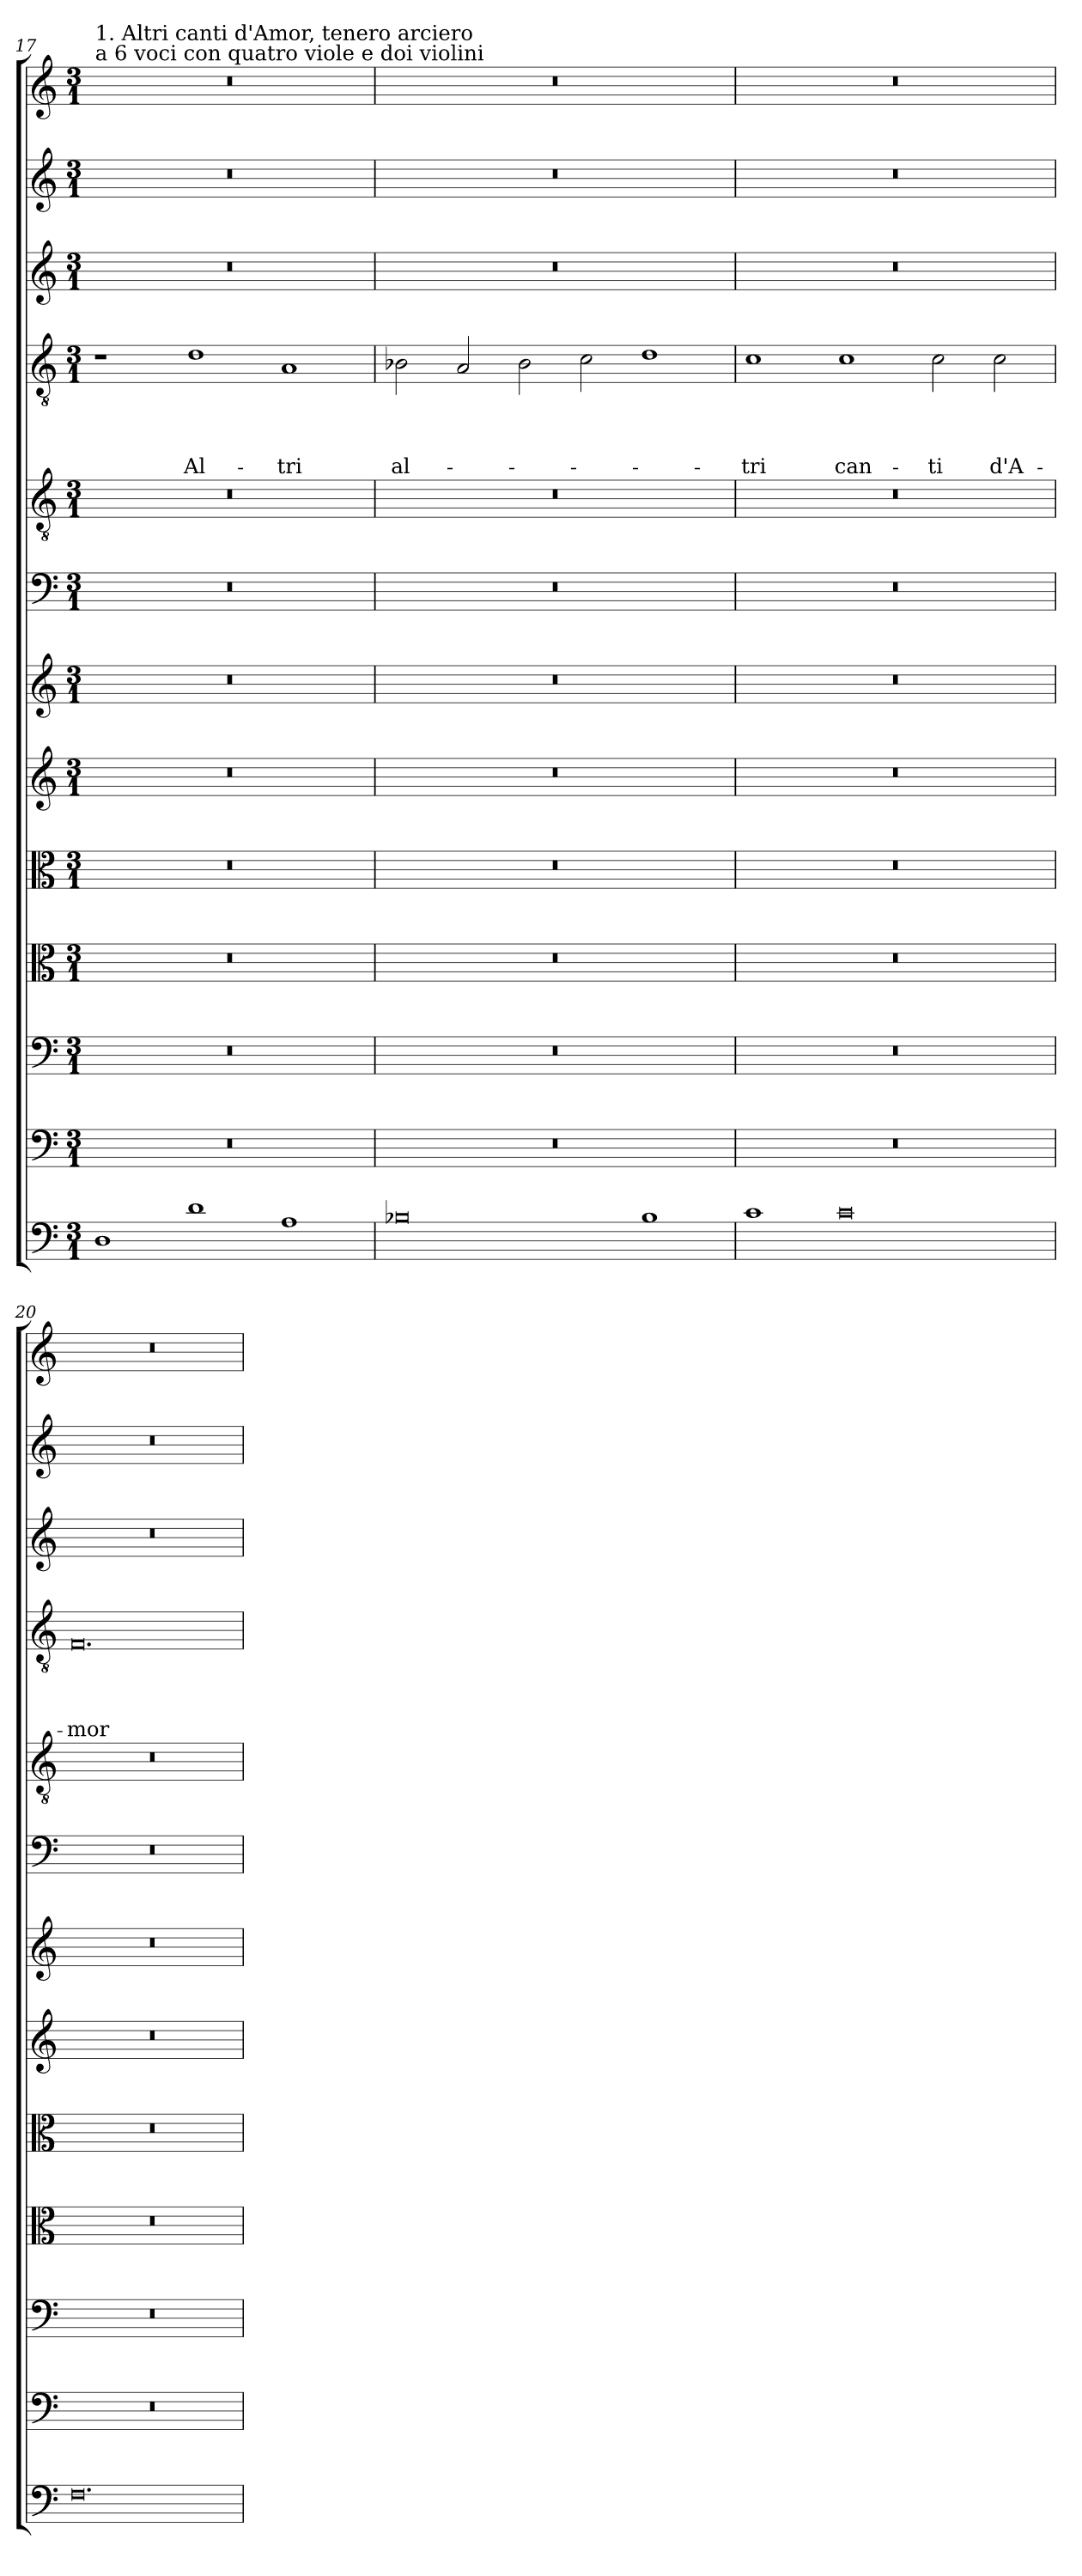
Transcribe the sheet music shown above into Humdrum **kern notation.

**kern	**kern	**kern	**kern	**kern	**kern	**kern	**kern	**kern	**kern	**text	**text	**text	**text	**kern	**kern	**kern
*part13	*part12	*part11	*part10	*part9	*part8	*part7	*part6	*part5	*part4	*part4	*part4	*part4	*part4	*part3	*part2	*part1
*staff13	*staff12	*staff11	*staff10	*staff9	*staff8	*staff7	*staff6	*staff5	*staff4	*staff4	*staff4	*staff4	*staff4	*staff3	*staff2	*staff1
!!LO:PB:g=z
*clefF4	*clefF4	*clefF4	*clefC3	*clefC3	*clefG2	*clefG2	*clefF4	*clefGv2	*clefGv2	*	*	*	*	*clefG2	*clefG2	*clefG2
*k[]	*k[]	*k[]	*k[]	*k[]	*k[]	*k[]	*k[]	*k[]	*k[]	*	*	*	*	*k[]	*k[]	*k[]
*C:	*C:	*C:	*C:	*C:	*C:	*C:	*C:	*C:	*C:	*	*	*	*	*C:	*C:	*C:
*M3/1	*M3/1	*M3/1	*M3/1	*M3/1	*M3/1	*M3/1	*M3/1	*M3/1	*M3/1	*	*	*	*	*M3/1	*M3/1	*M3/1
=17	=17	=17	=17	=17	=17	=17	=17	=17	=17	=17	=17	=17	=17	=17	=17	=17
!	!	!	!	!	!	!	!	!	!	!	!	!	!	!	!	!LO:TX:a:t=1. Altri canti d'Amor, tenero arciero\na 6 voci con quatro viole e doi violini
1D	0.r	0.r	0.r	0.r	0.r	0.r	0.r	0.r	1r	.	.	.	.	0.r	0.r	0.r
!	!	!	!	!	!	!	!	!	!	!	!	!	!LO:LY:b	!	!	!
1d	.	.	.	.	.	.	.	.	1d	.	.	.	Al-	.	.	.
!	!	!	!	!	!	!	!	!	!	!	!	!	!LO:LY:b	!	!	!
1A	.	.	.	.	.	.	.	.	1A	.	.	.	-tri	.	.	.
=18	=18	=18	=18	=18	=18	=18	=18	=18	=18	=18	=18	=18	=18	=18	=18	=18
!	!	!	!	!	!	!	!	!	!	!	!	!	!LO:LY:b	!	!	!
0B-X	0.r	0.r	0.r	0.r	0.r	0.r	0.r	0.r	2B-X\	.	.	.	al-	0.r	0.r	0.r
.	.	.	.	.	.	.	.	.	2A/	.	.	.	.	.	.	.
.	.	.	.	.	.	.	.	.	2B-\	.	.	.	.	.	.	.
.	.	.	.	.	.	.	.	.	2c\	.	.	.	.	.	.	.
1B-	.	.	.	.	.	.	.	.	1d	.	.	.	.	.	.	.
=19	=19	=19	=19	=19	=19	=19	=19	=19	=19	=19	=19	=19	=19	=19	=19	=19
!	!	!	!	!	!	!	!	!	!	!	!	!	!LO:LY:b	!	!	!
1c	0.r	0.r	0.r	0.r	0.r	0.r	0.r	0.r	1c	.	.	.	-tri	0.r	0.r	0.r
!	!	!	!	!	!	!	!	!	!	!	!	!	!LO:LY:b	!	!	!
0c	.	.	.	.	.	.	.	.	1c	.	.	.	can-	.	.	.
!	!	!	!	!	!	!	!	!	!	!	!	!	!LO:LY:b	!	!	!
.	.	.	.	.	.	.	.	.	2c\	.	.	.	-ti	.	.	.
!	!	!	!	!	!	!	!	!	!	!	!	!	!LO:LY:b	!	!	!
.	.	.	.	.	.	.	.	.	2c\	.	.	.	d'A-	.	.	.
=20	=20	=20	=20	=20	=20	=20	=20	=20	=20	=20	=20	=20	=20	=20	=20	=20
!	!	!	!	!	!	!	!	!	!	!	!	!	!LO:LY:b	!	!	!
0.F	0.r	0.r	0.r	0.r	0.r	0.r	0.r	0.r	0.F	.	.	.	-mor	0.r	0.r	0.r
=	=	=	=	=	=	=	=	=	=	=	=	=	=	=	=	=
*-	*-	*-	*-	*-	*-	*-	*-	*-	*-	*-	*-	*-	*-	*-	*-	*-
